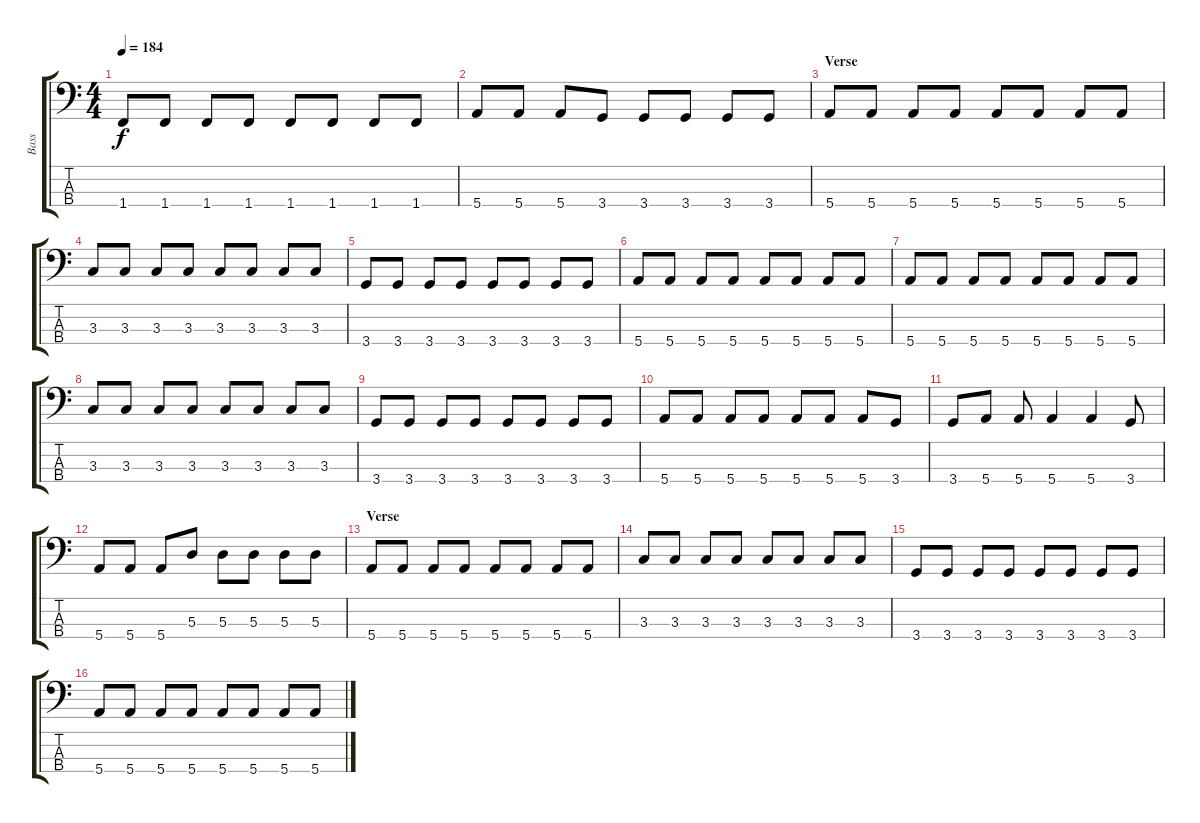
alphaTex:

\track ("Bass" "Bass") {instrument electricbasspick}
\staff {score tabs}
\tuning (G2 D2 A1 E1) {hide}
\ts (4 4)
\tempo 184
\clef f4
\ks c
1.4.8{dy f} 1.4.8 1.4.8 1.4.8 1.4.8 1.4.8 1.4.8 1.4.8 |
5.4.8 5.4.8 5.4.8 3.4.8 3.4.8 3.4.8 3.4.8 3.4.8 |
\section ("" "Verse")
5.4.8 5.4.8 5.4.8 5.4.8 5.4.8 5.4.8 5.4.8 5.4.8 |
3.3.8 3.3.8 3.3.8 3.3.8 3.3.8 3.3.8 3.3.8 3.3.8 |
3.4.8 3.4.8 3.4.8 3.4.8 3.4.8 3.4.8 3.4.8 3.4.8 |
5.4.8 5.4.8 5.4.8 5.4.8 5.4.8 5.4.8 5.4.8 5.4.8 |
5.4.8 5.4.8 5.4.8 5.4.8 5.4.8 5.4.8 5.4.8 5.4.8 |
3.3.8 3.3.8 3.3.8 3.3.8 3.3.8 3.3.8 3.3.8 3.3.8 |
3.4.8 3.4.8 3.4.8 3.4.8 3.4.8 3.4.8 3.4.8 3.4.8 |
5.4.8 5.4.8 5.4.8 5.4.8 5.4.8 5.4.8 5.4.8 3.4.8 |
3.4.8 5.4.8 5.4.8 5.4.4 5.4.4 3.4.8 |
5.4.8 5.4.8 5.4.8 5.3.8 5.3.8 5.3.8 5.3.8 5.3.8 |
\section ("" "Verse")
5.4.8 5.4.8 5.4.8 5.4.8 5.4.8 5.4.8 5.4.8 5.4.8 |
3.3.8 3.3.8 3.3.8 3.3.8 3.3.8 3.3.8 3.3.8 3.3.8 |
3.4.8 3.4.8 3.4.8 3.4.8 3.4.8 3.4.8 3.4.8 3.4.8 |
5.4.8 5.4.8 5.4.8 5.4.8 5.4.8 5.4.8 5.4.8 5.4.8
